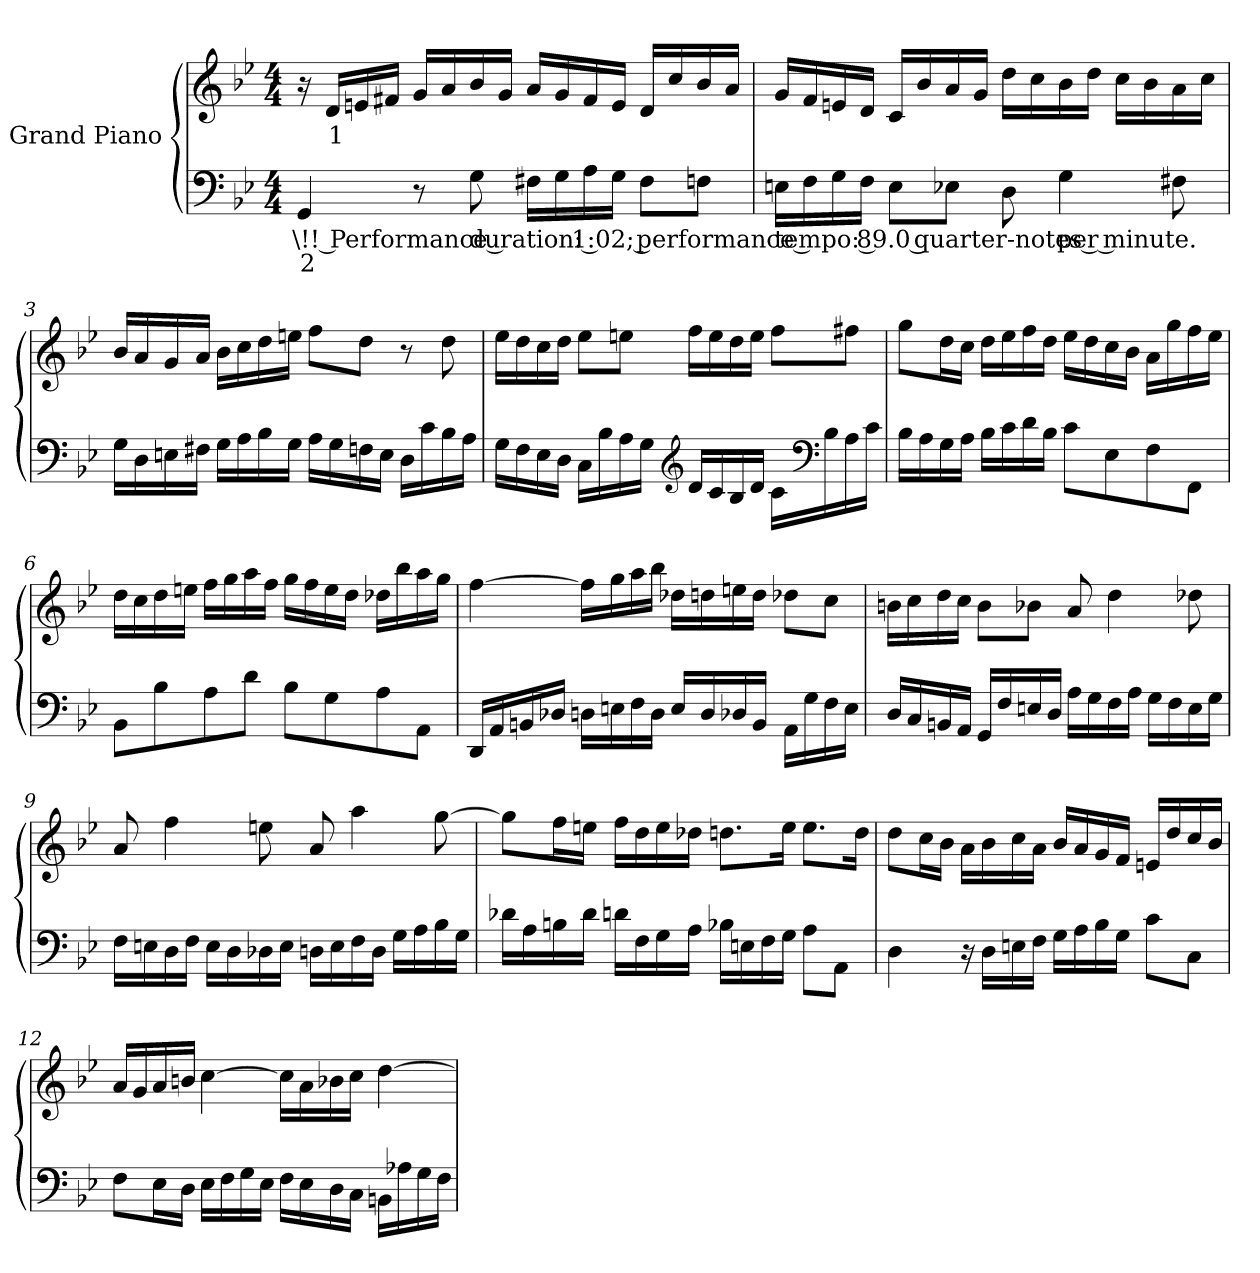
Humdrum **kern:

**kern	**text	**text	**kern	**text
*part2	*part2	*part2	*part1	*part1
*staff2	*staff2	*staff2	*staff1	*staff1
*I"Grand Piano	*	*	*I"Grand Piano	*
*clefF4	*	*	*clefG2	*
*k[b-e-]	*	*	*k[b-e-]	*
*M4/4	*	*	*M4/4	*
*MM89	*	*	*MM89	*
=1	=1	=1	=1	=1
!	!LO:LY:b	!LO:LY:b	!	!
4GGi/	\!! Performance duration: 1:02; performance tempo: 89.0 quarter-notes per minute.	2	16r	.
!	!	!	!	!LO:LY:b
.	.	.	16dj/LL	1
.	.	.	16enj/	.
.	.	.	16f#Xj/JJ	.
8r	.	.	16gj/LL	.
.	.	.	16aj/	.
8Gi\	.	.	16b-j/	.
.	.	.	16gj/JJ	.
16F#Xi\LL	.	.	16aj/LL	.
16Gi\	.	.	16gj/	.
16Ai\	.	.	16f#j/	.
16Gi\JJ	.	.	16ej/JJ	.
8F#i\L	.	.	16dj/LL	.
.	.	.	16ccj/	.
8Fni\J	.	.	16b-j/	.
.	.	.	16aj/JJ	.
!!LO:LB:g=z
=2	=2	=2	=2	=2
16Eni\LL	.	.	16gj/LL	.
16Fi\	.	.	16fj/	.
16Gi\	.	.	16enj/	.
16Fi\JJ	.	.	16dj/JJ	.
8Ei\L	.	.	16cj/LL	.
.	.	.	16b-j/	.
8E-Xi\J	.	.	16aj/	.
.	.	.	16gj/JJ	.
8Di\	.	.	16ddj\LL	.
.	.	.	16ccj\	.
4Gi\	.	.	16b-j\	.
.	.	.	16ddj\JJ	.
.	.	.	16ccj\LL	.
.	.	.	16b-j\	.
8F#Xi\	.	.	16aj\	.
.	.	.	16ccj\JJ	.
=3	=3	=3	=3	=3
16Gi\LL	.	.	16b-j/LL	.
16Di\	.	.	16aj/	.
16Eni\	.	.	16gj/	.
16F#Xi\JJ	.	.	16aj/JJ	.
16Gi\LL	.	.	16b-j\LL	.
16Ai\	.	.	16ccj\	.
16B-i\	.	.	16ddj\	.
16Gi\JJ	.	.	16eenj\JJ	.
16Ai\LL	.	.	8ffj\L	.
16Gi\	.	.	.	.
16Fni\	.	.	8ddj\J	.
16Ei\JJ	.	.	.	.
16Di\LL	.	.	8r	.
16ci\	.	.	.	.
16B-i\	.	.	8ddj\	.
16Ai\JJ	.	.	.	.
!!LO:LB:g=z
=4	=4	=4	=4	=4
16Gi\LL	.	.	16ee-j\LL	.
16Fi\	.	.	16ddj\	.
16E-i\	.	.	16ccj\	.
16Di\JJ	.	.	16ddj\JJ	.
16Ci\LL	.	.	8ee-j\L	.
16B-i\	.	.	.	.
16Ai\	.	.	8eenj\J	.
16Gi\JJ	.	.	.	.
*clefG2	*	*	*	*
16di/LL	.	.	16ffj\LL	.
16ci/	.	.	16eej\	.
16B-i/	.	.	16ddj\	.
16di/JJ	.	.	16eej\JJ	.
16ci\LL	.	.	8ffj\L	.
*clefF4	*	*	*	*
16B-i\	.	.	.	.
16Ai\	.	.	8ff#Xj\J	.
16ci\JJ	.	.	.	.
=5	=5	=5	=5	=5
16B-i\LL	.	.	8ggj\L	.
16Ai\	.	.	.	.
16Gi\	.	.	16ddj\L	.
16Ai\JJ	.	.	16ccj\JJ	.
16B-i\LL	.	.	16ddj\LL	.
16ci\	.	.	16ee-j\	.
16di\	.	.	16ffj\	.
16B-i\JJ	.	.	16ddj\JJ	.
8ci\L	.	.	16ee-j\LL	.
.	.	.	16ddj\	.
8E-i\	.	.	16ccj\	.
.	.	.	16b-j\JJ	.
8Fi\	.	.	16aj\LL	.
.	.	.	16ggj\	.
8FFi\J	.	.	16ffj\	.
.	.	.	16ee-j\JJ	.
!!LO:LB:g=z
=6	=6	=6	=6	=6
8BB-i\L	.	.	16ddj\LL	.
.	.	.	16ccj\	.
8B-i\	.	.	16ddj\	.
.	.	.	16eenj\JJ	.
8Ai\	.	.	16ffj\LL	.
.	.	.	16ggj\	.
8di\J	.	.	16aaj\	.
.	.	.	16ffj\JJ	.
8B-i\L	.	.	16ggj\LL	.
.	.	.	16ffj\	.
8Gi\	.	.	16eej\	.
.	.	.	16ddj\JJ	.
8Ai\	.	.	16dd-Xj\LL	.
.	.	.	16bb-j\	.
8AAi\J	.	.	16aaj\	.
.	.	.	16ggj\JJ	.
=7	=7	=7	=7	=7
16DDi/LL	.	.	[4ffj\	.
16AAi/	.	.	.	.
16BBni/	.	.	.	.
16D-Xi/JJ	.	.	.	.
16Dni\LL	.	.	16ffj\LL]	.
16Eni\	.	.	16ggj\	.
16Fi\	.	.	16aaj\	.
16Di\JJ	.	.	16bb-j\JJ	.
16Ei/LL	.	.	16dd-Xj\LL	.
16Di/	.	.	16ddnj\	.
16D-Xi/	.	.	16eenj\	.
16BBi/JJ	.	.	16ddj\JJ	.
16AAi\LL	.	.	8dd-Xj\L	.
16Gi\	.	.	.	.
16Fi\	.	.	8ccj\J	.
16Ei\JJ	.	.	.	.
!!LO:LB:g=z
=8	=8	=8	=8	=8
16Di/LL	.	.	16bnj\LL	.
16Ci/	.	.	16ccj\	.
16BBni/	.	.	16ddj\	.
16AAi/JJ	.	.	16ccj\JJ	.
16GGi/LL	.	.	8bj\L	.
16Fi/	.	.	.	.
16Eni/	.	.	8b-Xj\J	.
16Di/JJ	.	.	.	.
16Ai\LL	.	.	8aj/	.
16Gi\	.	.	.	.
16Fi\	.	.	4ddj\	.
16Ai\JJ	.	.	.	.
16Gi\LL	.	.	.	.
16Fi\	.	.	.	.
16Ei\	.	.	8dd-Xj\	.
16Gi\JJ	.	.	.	.
=9	=9	=9	=9	=9
16Fi\LL	.	.	8aj/	.
16Eni\	.	.	.	.
16Di\	.	.	4ffj\	.
16Fi\JJ	.	.	.	.
16Ei\LL	.	.	.	.
16Di\	.	.	.	.
16D-Xi\	.	.	8eenj\	.
16Ei\JJ	.	.	.	.
16Dni\LL	.	.	8aj/	.
16Ei\	.	.	.	.
16Fi\	.	.	4aaj\	.
16Di\JJ	.	.	.	.
16Gi\LL	.	.	.	.
16Ai\	.	.	.	.
16B-i\	.	.	[8ggj\	.
16Gi\JJ	.	.	.	.
!!LO:PB:g=z
=10	=10	=10	=10	=10
16d-Xi\LL	.	.	8ggj\L]	.
16Ai\	.	.	.	.
16Bni\	.	.	16ffj\L	.
16d-i\JJ	.	.	16eenj\JJ	.
16dni\LL	.	.	16ffj\LL	.
16Fi\	.	.	16ddj\	.
16Gi\	.	.	16eej\	.
16Ai\JJ	.	.	16dd-Xj\JJ	.
16B-Xi\LL	.	.	8.ddnj\L	.
16Eni\	.	.	.	.
16Fi\	.	.	.	.
16Gi\JJ	.	.	16eej\Jk	.
8Ai\L	.	.	8.eej\L	.
8AAi\J	.	.	.	.
.	.	.	16ddj\Jk	.
=11	=11	=11	=11	=11
4Di\	.	.	8ddj\L	.
.	.	.	16ccj\L	.
.	.	.	16b-j\JJ	.
16r	.	.	16aj\LL	.
16Di\LL	.	.	16b-j\	.
16Eni\	.	.	16ccj\	.
16Fi\JJ	.	.	16aj\JJ	.
16Gi\LL	.	.	16b-j/LL	.
16Ai\	.	.	16aj/	.
16B-i\	.	.	16gj/	.
16Gi\JJ	.	.	16fj/JJ	.
8ci\L	.	.	16enj/LL	.
.	.	.	16ddj/	.
8Ci\J	.	.	16ccj/	.
.	.	.	16b-j/JJ	.
!!LO:PB:g=z
=12	=12	=12	=12	=12
8Fi\L	.	.	16aj/LL	.
.	.	.	16gj/	.
16E-i\L	.	.	16aj/	.
16Di\JJ	.	.	16bnj/JJ	.
16E-i\LL	.	.	[4ccj\	.
16Fi\	.	.	.	.
16Gi\	.	.	.	.
16E-i\JJ	.	.	.	.
16Fi\LL	.	.	16ccj\LL]	.
16E-i\	.	.	16aj\	.
16Di\	.	.	16b-Xj\	.
16Ci\JJ	.	.	16ccj\JJ	.
16BBni\LL	.	.	[4ddj\	.
16A-Xi\	.	.	.	.
16Gi\	.	.	.	.
16Fi\JJ	.	.	.	.
=	=	=	=	=
*-	*-	*-	*-	*-
